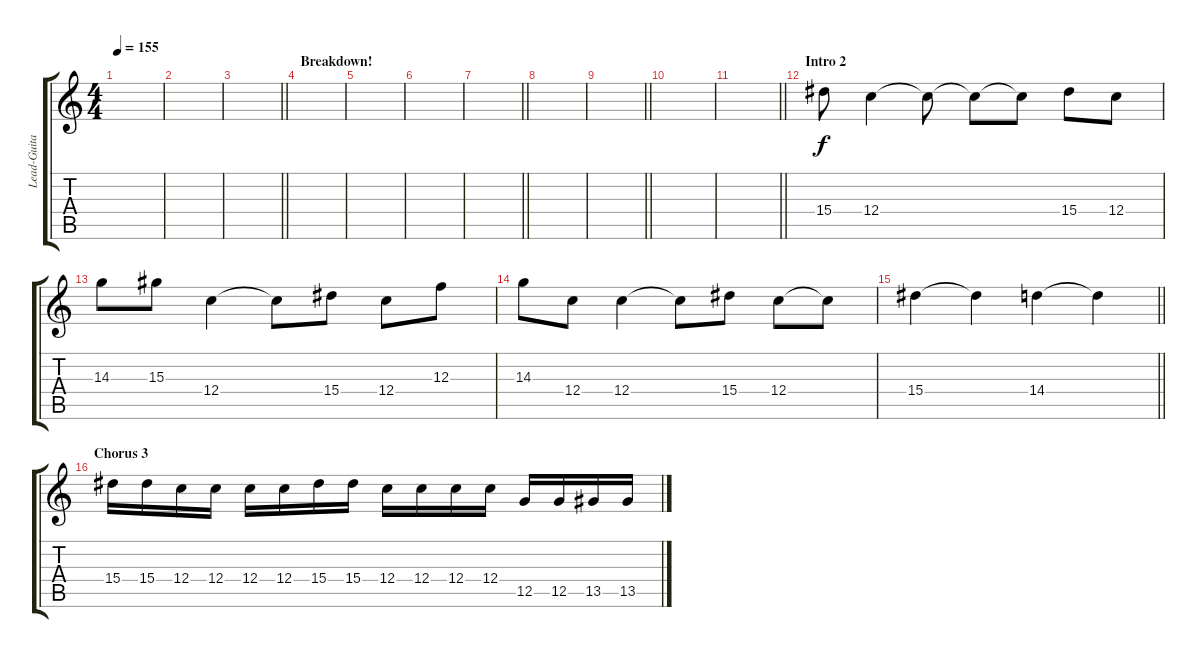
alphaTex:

\track ("Lead-Guitar" "Lead-Guita") {instrument distortionguitar}
\staff {score tabs}
\tuning (D4 A3 F3 C3 G2 C2) {hide}
\ts (4 4)
\tempo 155
\clef g2
\ks c
|
|
\barLineRight lightlight
|
\section ("" "Breakdown!")
|
|
|
\barLineRight lightlight
|
|
\barLineRight lightlight
|
|
\barLineRight lightlight
|
\section ("" "Intro 2")
15.4.8 12.4.4 12.4{t}.8 12.4{t}.8 12.4{t}.8 15.4.8 12.4.8 |
14.3.8 15.3.8 12.4.4 12.4{t}.8 15.4.8 12.4.8 12.3.8 |
14.3.8 12.4.8 12.4.4 12.4{t}.8 15.4.8 12.4.8 12.4{t}.8 |
\barLineRight lightlight
15.4.4 15.4{t}.4 14.4.4 14.4{t}.4 |
\section ("" "Chorus 3")
15.4.16 15.4.16 12.4.16 12.4.16 12.4.16 12.4.16 15.4.16 15.4.16 12.4.16 12.4.16 12.4.16 12.4.16 12.5.16 12.5.16 13.5.16 13.5.16
